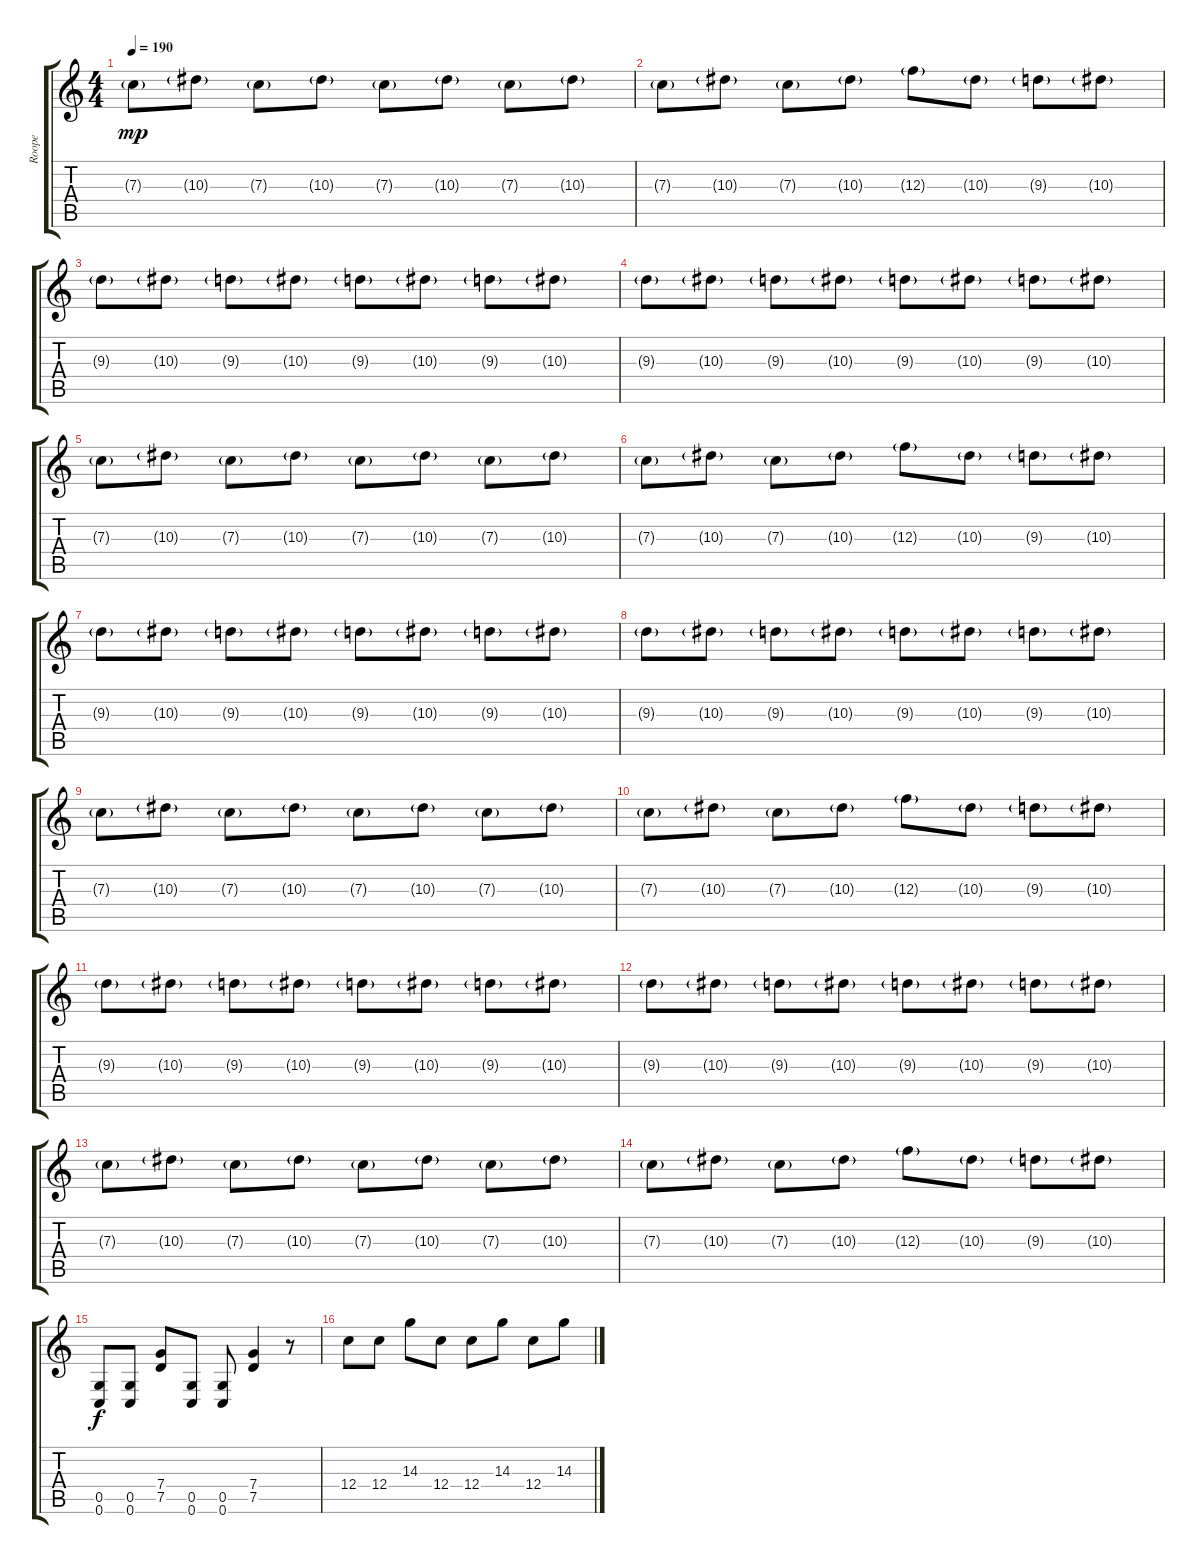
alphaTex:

\track ("Roope" "Roope") {instrument overdrivenguitar}
\staff {score tabs}
\tuning (D4 A3 F3 C3 G2 C2) {hide}
\ts (4 4)
\tempo 190
\clef g2
\ks c
7.3{g}.8{dy mp} 10.3{g}.8 7.3{g}.8 10.3{g}.8 7.3{g}.8 10.3{g}.8 7.3{g}.8 10.3{g}.8 |
7.3{g}.8 10.3{g}.8 7.3{g}.8 10.3{g}.8 12.3{g}.8 10.3{g}.8 9.3{g}.8 10.3{g}.8 |
9.3{g}.8 10.3{g}.8 9.3{g}.8 10.3{g}.8 9.3{g}.8 10.3{g}.8 9.3{g}.8 10.3{g}.8 |
9.3{g}.8 10.3{g}.8 9.3{g}.8 10.3{g}.8 9.3{g}.8 10.3{g}.8 9.3{g}.8 10.3{g}.8 |
7.3{g}.8 10.3{g}.8 7.3{g}.8 10.3{g}.8 7.3{g}.8 10.3{g}.8 7.3{g}.8 10.3{g}.8 |
7.3{g}.8 10.3{g}.8 7.3{g}.8 10.3{g}.8 12.3{g}.8 10.3{g}.8 9.3{g}.8 10.3{g}.8 |
9.3{g}.8 10.3{g}.8 9.3{g}.8 10.3{g}.8 9.3{g}.8 10.3{g}.8 9.3{g}.8 10.3{g}.8 |
9.3{g}.8 10.3{g}.8 9.3{g}.8 10.3{g}.8 9.3{g}.8 10.3{g}.8 9.3{g}.8 10.3{g}.8 |
7.3{g}.8 10.3{g}.8 7.3{g}.8 10.3{g}.8 7.3{g}.8 10.3{g}.8 7.3{g}.8 10.3{g}.8 |
7.3{g}.8 10.3{g}.8 7.3{g}.8 10.3{g}.8 12.3{g}.8 10.3{g}.8 9.3{g}.8 10.3{g}.8 |
9.3{g}.8 10.3{g}.8 9.3{g}.8 10.3{g}.8 9.3{g}.8 10.3{g}.8 9.3{g}.8 10.3{g}.8 |
9.3{g}.8 10.3{g}.8 9.3{g}.8 10.3{g}.8 9.3{g}.8 10.3{g}.8 9.3{g}.8 10.3{g}.8 |
7.3{g}.8 10.3{g}.8 7.3{g}.8 10.3{g}.8 7.3{g}.8 10.3{g}.8 7.3{g}.8 10.3{g}.8 |
7.3{g}.8 10.3{g}.8 7.3{g}.8 10.3{g}.8 12.3{g}.8 10.3{g}.8 9.3{g}.8 10.3{g}.8 |
(0.5 0.6).8{dy f} (0.5 0.6).8 (7.4 7.5).8 (0.5 0.6).8 (0.5 0.6).8 (7.4 7.5).4 r.8 |
12.4.8 12.4.8 14.3.8 12.4.8 12.4.8 14.3.8 12.4.8 14.3.8
